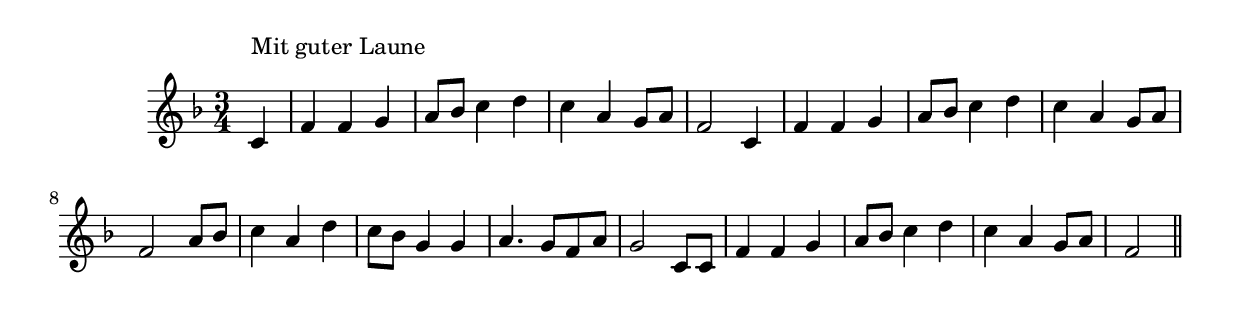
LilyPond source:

\version "2.14.0"
%{\header {
  title = "Ach, Englische Schaeferin"
  composer = "anonymous"
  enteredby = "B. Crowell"
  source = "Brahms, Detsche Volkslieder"
}%}
\score{{\key f \major
\time 3/4
%{\tempo 4=140
%}\relative c' {
  \partial 4
  c4^\markup{\column { "Mit guter Laune" " " }} |
  f4 f g | a8 bes c4 d | c4 a g8 a | f2 c4 |
  f4 f g | a8 bes c4 d | c4 a g8 a | f2 a8 bes |
  c4 a d | c8 bes g4 g | a4. g8 f a | g2 c,8 c |
  f4 f g | a8 bes c4 d | c4 a g8 a | f2 
  \bar "||"
}

}}